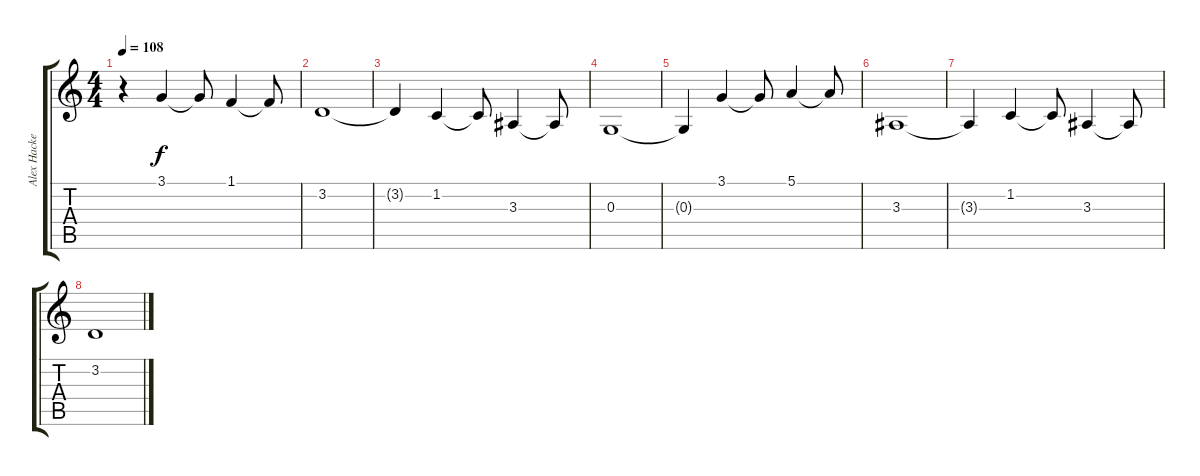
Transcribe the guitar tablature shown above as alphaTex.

\track ("Alex Hacke - Vibraphone" "Alex Hacke") {instrument vibraphone}
\staff {score tabs}
\tuning (E4 B3 G3 D3 A2 D2) {hide}
\ts (4 4)
\tempo 108
\clef g2
\ks c
r.4{dy f} 3.1.4 3.1{t}.8 1.1.4 1.1{t}.8 |
3.2.1 |
3.2{t}.4 1.2.4 1.2{t}.8 3.3.4 3.3{t}.8 |
0.3.1 |
0.3{t}.4 3.1.4 3.1{t}.8 5.1.4 5.1{t}.8 |
3.3.1 |
3.3{t}.4 1.2.4 1.2{t}.8 3.3.4 3.3{t}.8 |
3.2.1
